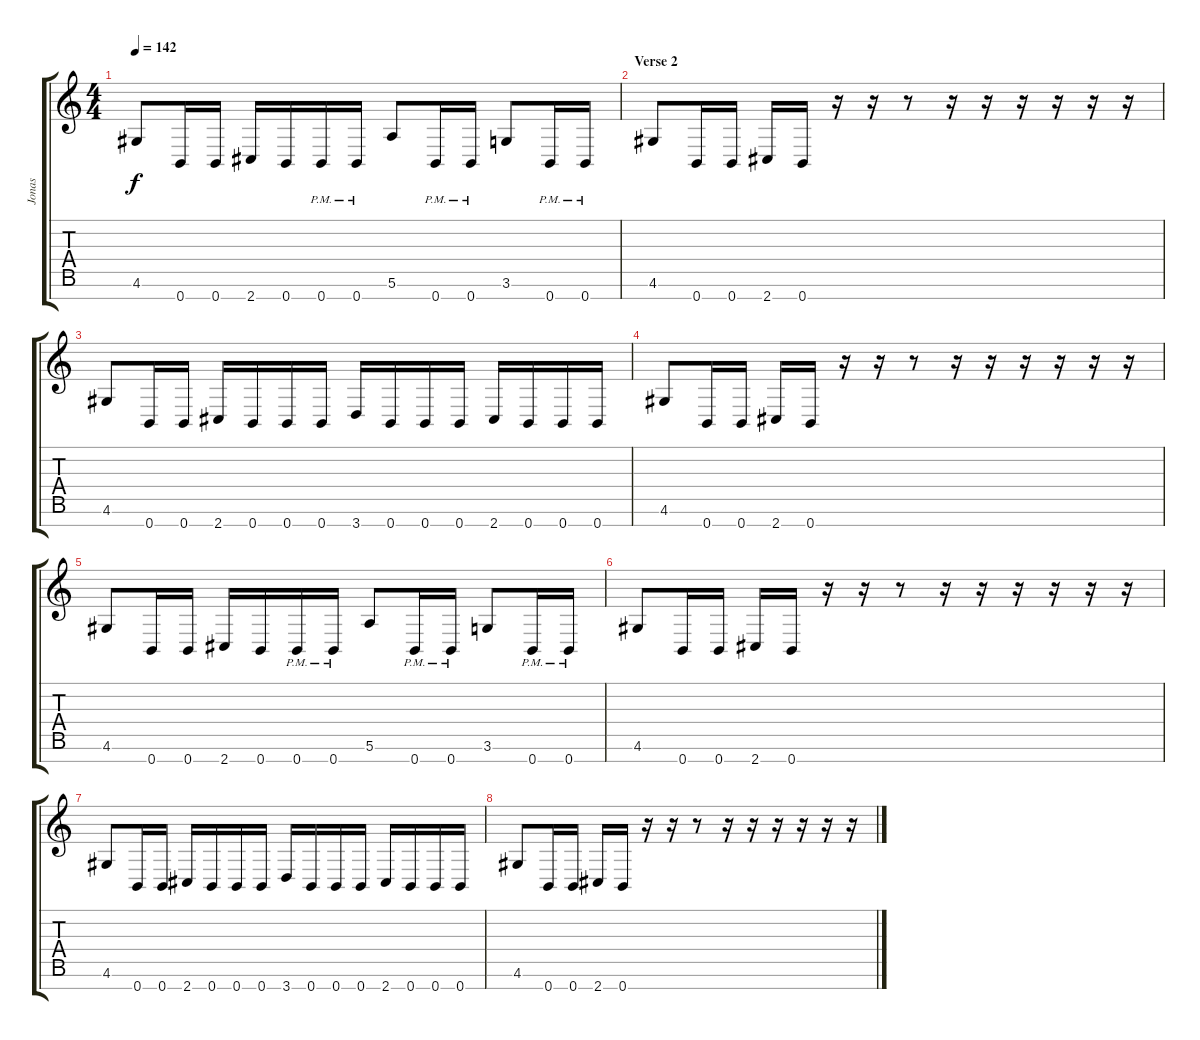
\track ("Jonas" "Jonas") {instrument distortionguitar}
\staff {score tabs}
\tuning (E4 B3 G3 D3 A2 E2 B1) {hide}
\ts (4 4)
\tempo 142
\clef g2
\ks c
4.6.8{dy f} 0.7.16 0.7.16 2.7.16 0.7.16 0.7{pm}.16 0.7{pm}.16 5.6.8 0.7{pm}.16 0.7{pm}.16 3.6.8 0.7{pm}.16 0.7{pm}.16 |
\section ("" "Verse 2")
4.6.8 0.7.16 0.7.16 2.7.16 0.7.16 r.16 r.16 r.8 r.16 r.16 r.16 r.16 r.16 r.16 |
4.6.8 0.7.16 0.7.16 2.7.16 0.7.16 0.7.16 0.7.16 3.7.16 0.7.16 0.7.16 0.7.16 2.7.16 0.7.16 0.7.16 0.7.16 |
4.6.8 0.7.16 0.7.16 2.7.16 0.7.16 r.16 r.16 r.8 r.16 r.16 r.16 r.16 r.16 r.16 |
4.6.8 0.7.16 0.7.16 2.7.16 0.7.16 0.7{pm}.16 0.7{pm}.16 5.6.8 0.7{pm}.16 0.7{pm}.16 3.6.8 0.7{pm}.16 0.7{pm}.16 |
4.6.8 0.7.16 0.7.16 2.7.16 0.7.16 r.16 r.16 r.8 r.16 r.16 r.16 r.16 r.16 r.16 |
4.6.8 0.7.16 0.7.16 2.7.16 0.7.16 0.7.16 0.7.16 3.7.16 0.7.16 0.7.16 0.7.16 2.7.16 0.7.16 0.7.16 0.7.16 |
4.6.8 0.7.16 0.7.16 2.7.16 0.7.16 r.16 r.16 r.8 r.16 r.16 r.16 r.16 r.16 r.16
